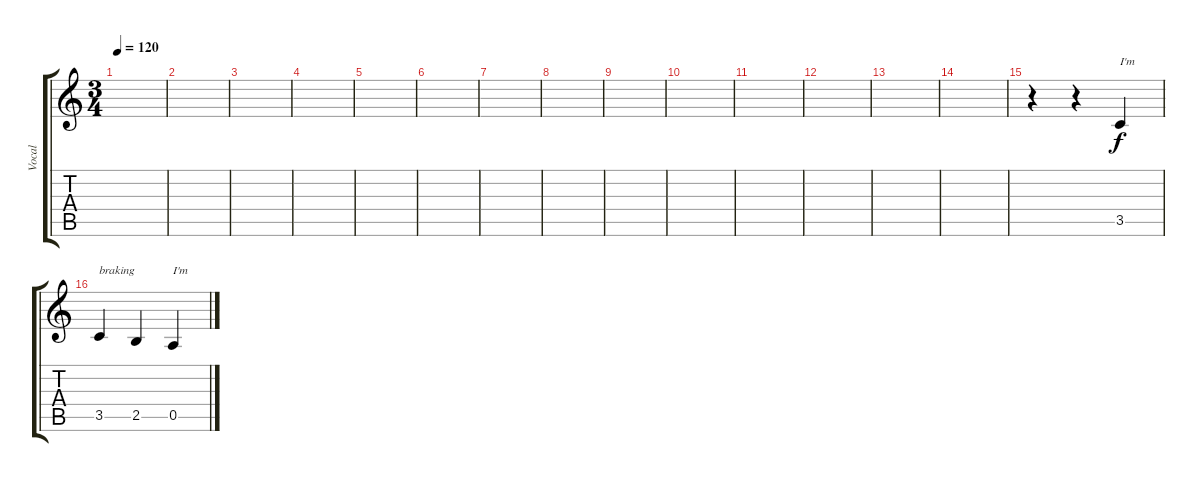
\track ("Vocal" "Vocal") {instrument contrabass}
\staff {score tabs}
\tuning (E4 B3 G3 D3 A2 E2) {hide}
\ts (3 4)
\tempo 120
\clef g2
\ks c
|
|
|
|
|
|
|
|
|
|
|
|
|
|
r.4 r.4 3.5.4{txt "I'm"} |
3.5.4{txt "braking"} 2.5.4 0.5.4{txt "I'm"}
